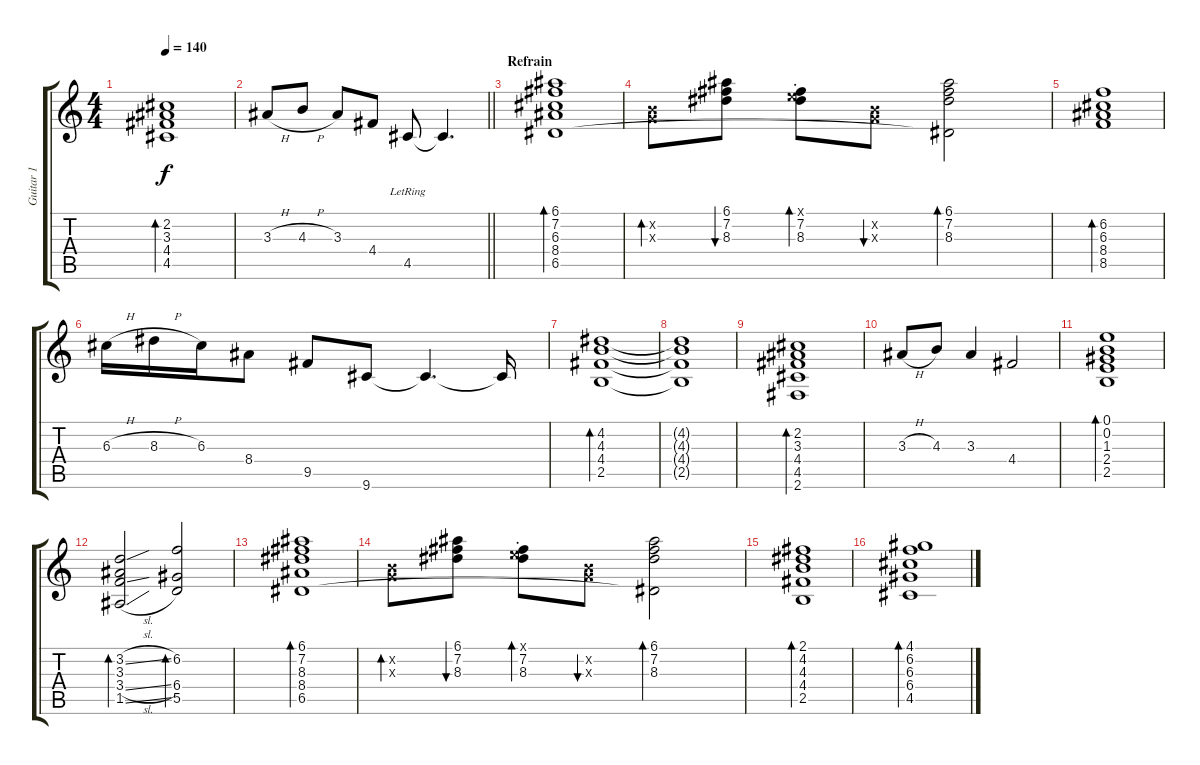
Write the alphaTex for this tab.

\track ("Guitar 1" "Guitar 1") {instrument electricguitarclean}
\staff {score tabs}
\tuning (E4 B3 G3 D3 A2 E2) {hide}
\ts (4 4)
\tempo 140
\clef g2
\ks c
(2.2 3.3 4.4 4.5).1{bd 240 dy f} |
\barLineRight lightlight
3.3{h}.8 4.3{h}.8 3.3.8 4.4.8 4.5{lr}.8 4.5{t}.4{d} |
\section ("" "Refrain")
(6.1 7.2 6.3 8.4 6.5).1{bd 240} |
(0.2{x} 0.3{x}).8{bd 60} (6.1 7.2 8.3).8{bu 60} (0.1{x} 7.2{st} 8.3{st}).8{bd 60} (0.2{x} 0.3{x}).8{bu 60} (6.1 7.2 8.3 6.5{t}).2{bd 60} |
(6.2 6.3 8.4 8.5).1{bd 240} |
6.3{h}.16 8.3{h}.16 6.3.16 8.4.8 9.5.8 9.6.8 9.6{t}.4{d} 9.6{t}.16 |
(4.2 4.3 4.4 2.5).1{bd 240} |
(4.2{t} 4.3{t} 4.4{t} 2.5{t}).1 |
(2.2 3.3 4.4 4.5 2.6).1{bd 240} |
3.3{h}.8 4.3.8 3.3.4 4.4.2 |
(0.1 0.2 1.3 2.4 2.5).1{bd 240} |
(3.2{sl} 3.3 3.4{sl} 1.5{sl}).2{bd 240} (6.2 6.4 5.5).2{bd 240} |
(6.1 7.2 8.3 8.4 6.5).1{bd 240} |
(0.2{x} 0.3{x}).8{bd 60} (6.1 7.2 8.3).8{bu 60} (0.1{x} 7.2{st} 8.3{st}).8{bd 60} (0.2{x} 0.3{x}).8{bu 60} (6.1 7.2 8.3 6.5{t}).2{bd 60} |
(2.1 4.2 4.3 4.4 2.5).1{bd 240} |
(4.1 6.2 6.3 6.4 4.5).1{bd 240}
